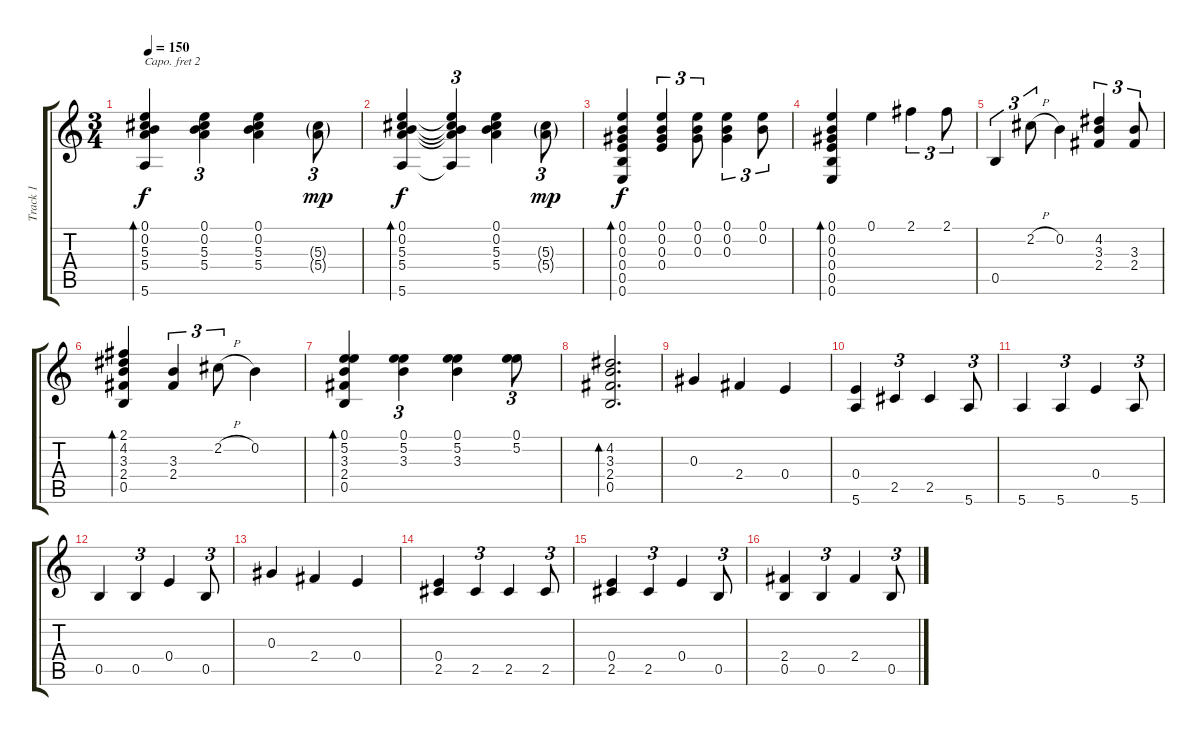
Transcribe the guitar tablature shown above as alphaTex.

\track ("Track 1" "Track 1") {instrument acousticguitarsteel}
\staff {score tabs}
\capo 2
\tuning (D4 A3 Gb3 D3 A2 D2) {hide}
\ts (3 4)
\tempo 150
\clef g2
\ks c
(0.1 0.2 5.3 5.4 5.6).4{bd 120 dy f} (0.1 0.2 5.3 5.4).4{tu (3 2)} (0.1 0.2 5.3 5.4).4 (5.3{g} 5.4{g}).8{tu (3 2) dy mp} |
(0.1 0.2 5.3 5.4 5.6).4{bd 120 dy f} (0.1{t} 0.2{t} 5.3{t} 5.4{t} 5.6{t}).4{tu (3 2)} (0.1 0.2 5.3 5.4).4 (5.3{g} 5.4{g}).8{tu (3 2) dy mp} |
(0.1 0.2 0.3 0.4 0.5 0.6).4{bd 120 dy f} (0.1 0.2 0.3 0.4).4{tu (3 2)} (0.1 0.2 0.3).8{tu (3 2)} (0.1 0.2 0.3).4{tu (3 2)} (0.1 0.2).8{tu (3 2)} |
(0.1 0.2 0.3 0.4 0.5 0.6).4{bd 120} 0.1.4 2.1.4{tu (3 2)} 2.1.8{tu (3 2)} |
0.5.4{tu (3 2)} 2.2{h}.8{tu (3 2)} 0.2.4 (4.2 3.3 2.4).4{tu (3 2)} (3.3 2.4).8{tu (3 2)} |
(2.1 4.2 3.3 2.4 0.5).4{bd 120} (3.3 2.4).4{tu (3 2)} 2.2{h}.8{tu (3 2)} 0.2.4 |
(0.1 5.2 3.3 2.4 0.5).4{bd 120} (0.1 5.2 3.3).4{tu (3 2)} (0.1 5.2 3.3).4 (0.1 5.2).8{tu (3 2)} |
(4.2 3.3 2.4 0.5).2{d bd 120} |
0.3.4{volume 11} 2.4.4 0.4.4 |
(0.4 5.6).4 2.5.4{tu (3 2)} 2.5.4 5.6.8{tu (3 2)} |
5.6.4 5.6.4{tu (3 2)} 0.4.4 5.6.8{tu (3 2)} |
0.5.4 0.5.4{tu (3 2)} 0.4.4 0.5.8{tu (3 2)} |
0.3.4 2.4.4 0.4.4 |
(0.4 2.5).4 2.5.4{tu (3 2)} 2.5.4 2.5.8{tu (3 2)} |
(0.4 2.5).4 2.5.4{tu (3 2)} 0.4.4 0.5.8{tu (3 2)} |
(2.4 0.5).4 0.5.4{tu (3 2)} 2.4.4 0.5.8{tu (3 2)}
